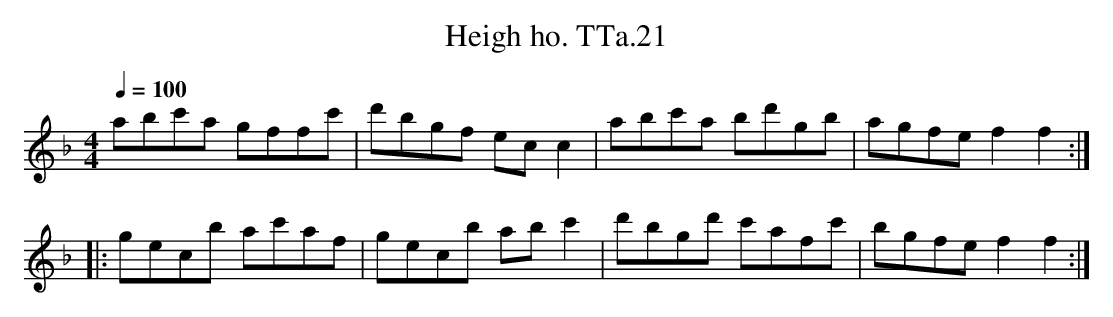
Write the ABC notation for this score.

X:1
T:Heigh ho. TTa.21
M:4/4
L:1/8
Q:1/4=100
K:F
abc'a gffc'|d'bgf ecc2|abc'a bd'gb|agfef2f2:|
|:gecb ac'af|gecb abc'2|d'bgd' c'afc'|bgfe f2f2:|
